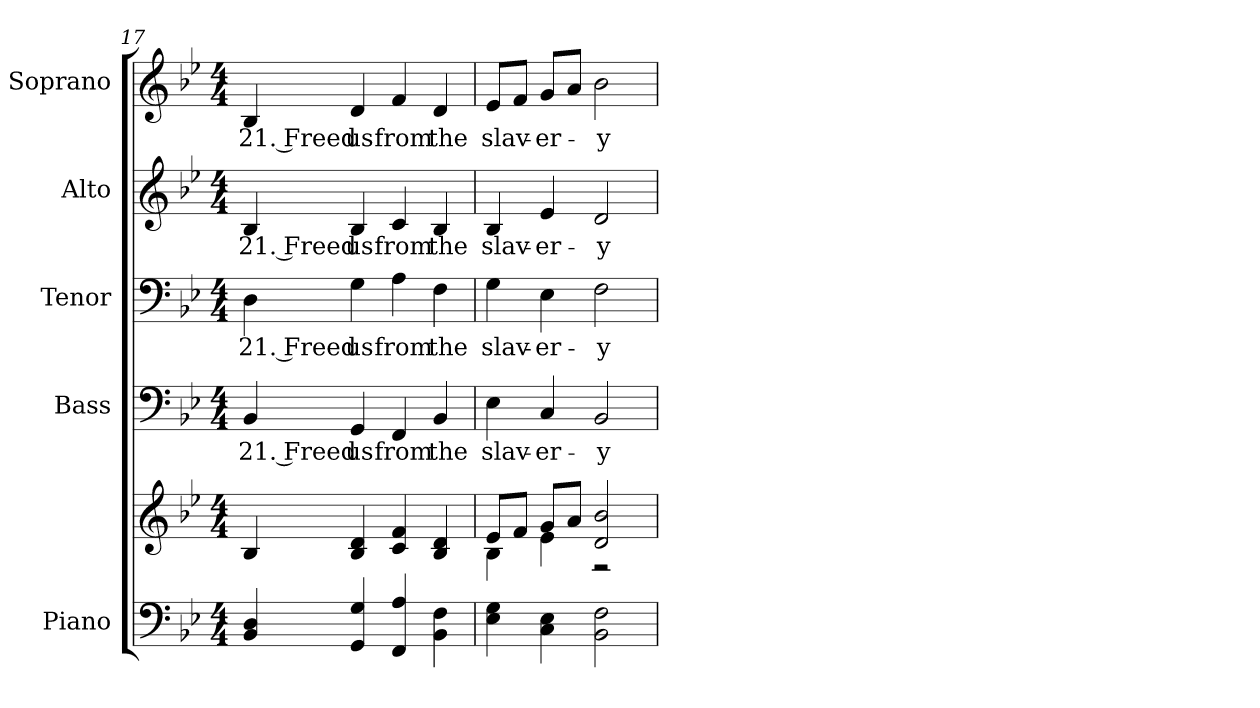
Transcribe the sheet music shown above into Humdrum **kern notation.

**kern	**kern	**kern	**text	**kern	**text	**kern	**text	**kern	**text
*part5	*part5	*part4	*part4	*part3	*part3	*part2	*part2	*part1	*part1
*staff6	*staff5	*staff4	*staff4	*staff3	*staff3	*staff2	*staff2	*staff1	*staff1
*I"Piano	*	*I"Bass	*	*I"Tenor	*	*I"Alto	*	*I"Soprano	*
*I'Pno.	*	*I'B.	*	*I'T.	*	*I'A.	*	*I'S.	*
!!LO:PB:g=z
*clefF4	*clefG2	*clefF4	*	*clefF4	*	*clefG2	*	*clefG2	*
*k[b-e-]	*k[b-e-]	*k[b-e-]	*	*k[b-e-]	*	*k[b-e-]	*	*k[b-e-]	*
*B-:	*B-:	*B-:	*	*B-:	*	*B-:	*	*B-:	*
*M4/4	*M4/4	*M4/4	*	*M4/4	*	*M4/4	*	*M4/4	*
=17	=17	=17	=17	=17	=17	=17	=17	=17	=17
!	!	!	!LO:LY:b:color=#000000	!	!	!	!	!	!
!	!	!	!	!	!LO:LY:b:color=#000000	!	!	!	!
!	!	!	!	!	!	!	!LO:LY:b:color=#000000	!	!
!	!	!	!	!	!	!	!	!	!LO:LY:b:color=#000000
4BB-i/ 4Di	4B-i/	4BB-i/	21. Freed	4Di\	21. Freed	4B-i/	21. Freed	4B-i/	21. Freed
!	!	!	!LO:LY:b:color=#000000	!	!	!	!	!	!
!	!	!	!	!	!LO:LY:b:color=#000000	!	!	!	!
!	!	!	!	!	!	!	!LO:LY:b:color=#000000	!	!
!	!	!	!	!	!	!	!	!	!LO:LY:b:color=#000000
4GGi/ 4Gi	4B-i/ 4di	4GGi/	us	4Gi\	us	4B-i/	us	4di/	us
!	!	!	!LO:LY:b:color=#000000	!	!	!	!	!	!
!	!	!	!	!	!LO:LY:b:color=#000000	!	!	!	!
!	!	!	!	!	!	!	!LO:LY:b:color=#000000	!	!
!	!	!	!	!	!	!	!	!	!LO:LY:b:color=#000000
4FFi/ 4Ai	4ci/ 4fi	4FFi/	from	4Ai\	from	4ci/	from	4fi/	from
!	!	!	!LO:LY:b:color=#000000	!	!	!	!	!	!
!	!	!	!	!	!LO:LY:b:color=#000000	!	!	!	!
!	!	!	!	!	!	!	!LO:LY:b:color=#000000	!	!
!	!	!	!	!	!	!	!	!	!LO:LY:b:color=#000000
4BB-i\ 4Fi	4B-i/ 4di	4BB-i/	the	4Fi\	the	4B-i/	the	4di/	the
=18	=18	=18	=18	=18	=18	=18	=18	=18	=18
*	*^	*	*	*	*	*	*	*	*
!	!	!	!	!LO:LY:b:color=#000000	!	!	!	!	!	!
!	!	!	!	!	!	!LO:LY:b:color=#000000	!	!	!	!
!	!	!	!	!	!	!	!	!LO:LY:b:color=#000000	!	!
!	!	!	!	!	!	!	!	!	!	!LO:LY:b:color=#000000
4E-i\ 4Gi	8e-i/L	4B-i\	4E-i\	slav-	4Gi\	slav-	4B-i/	slav-	8e-i/L	slav-
.	8fi/J	.	.	.	.	.	.	.	8fi/J	.
!	!	!	!	!LO:LY:b:color=#000000	!	!	!	!	!	!
!	!	!	!	!	!	!LO:LY:b:color=#000000	!	!	!	!
!	!	!	!	!	!	!	!	!LO:LY:b:color=#000000	!	!
!	!	!	!	!	!	!	!	!	!	!LO:LY:b:color=#000000
4Ci\ 4E-i	8gi/L	4e-i\	4Ci/	-er-	4E-i\	-er-	4e-i/	-er-	8gi/L	-er-
.	8ai/J	.	.	.	.	.	.	.	8ai/J	.
!	!	!	!	!LO:LY:b:color=#000000	!	!	!	!	!	!
!	!	!	!	!	!	!LO:LY:b:color=#000000	!	!	!	!
!	!	!	!	!	!	!	!	!LO:LY:b:color=#000000	!	!
!	!	!	!	!	!	!	!	!	!	!LO:LY:b:color=#000000
2BB-i\ 2Fi	2di/ 2b-i	2r	2BB-i/	-y	2Fi\	-y	2di/	-y	2b-i\	-y
*	*v	*v	*	*	*	*	*	*	*	*
=	=	=	=	=	=	=	=	=	=
*-	*-	*-	*-	*-	*-	*-	*-	*-	*-
